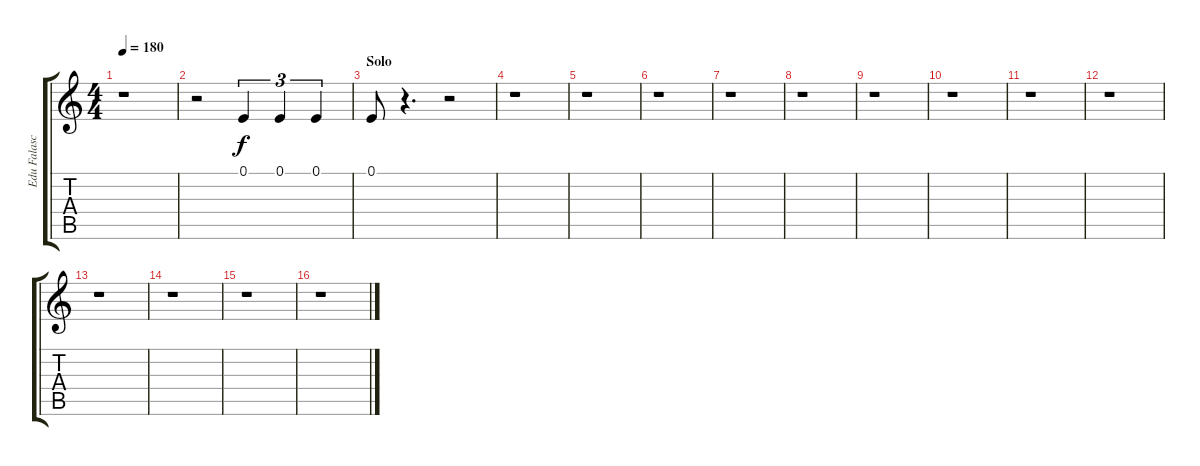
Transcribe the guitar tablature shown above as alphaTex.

\track ("Edu Falaschi" "Edu Falasc") {instrument clarinet}
\staff {score tabs}
\tuning (E4 B3 G3 D3 A2 E2) {hide}
\ts (4 4)
\tempo 180
\clef g2
\ks c
r.1{dy f} |
r.2 0.1.4{tu (3 2)} 0.1.4{tu (3 2)} 0.1.4{tu (3 2)} |
\section ("" "Solo")
0.1.8 r.4{d} r.2 |
r.1 |
r.1 |
r.1 |
r.1 |
r.1 |
r.1 |
r.1 |
r.1 |
r.1 |
r.1 |
r.1 |
r.1 |
r.1
